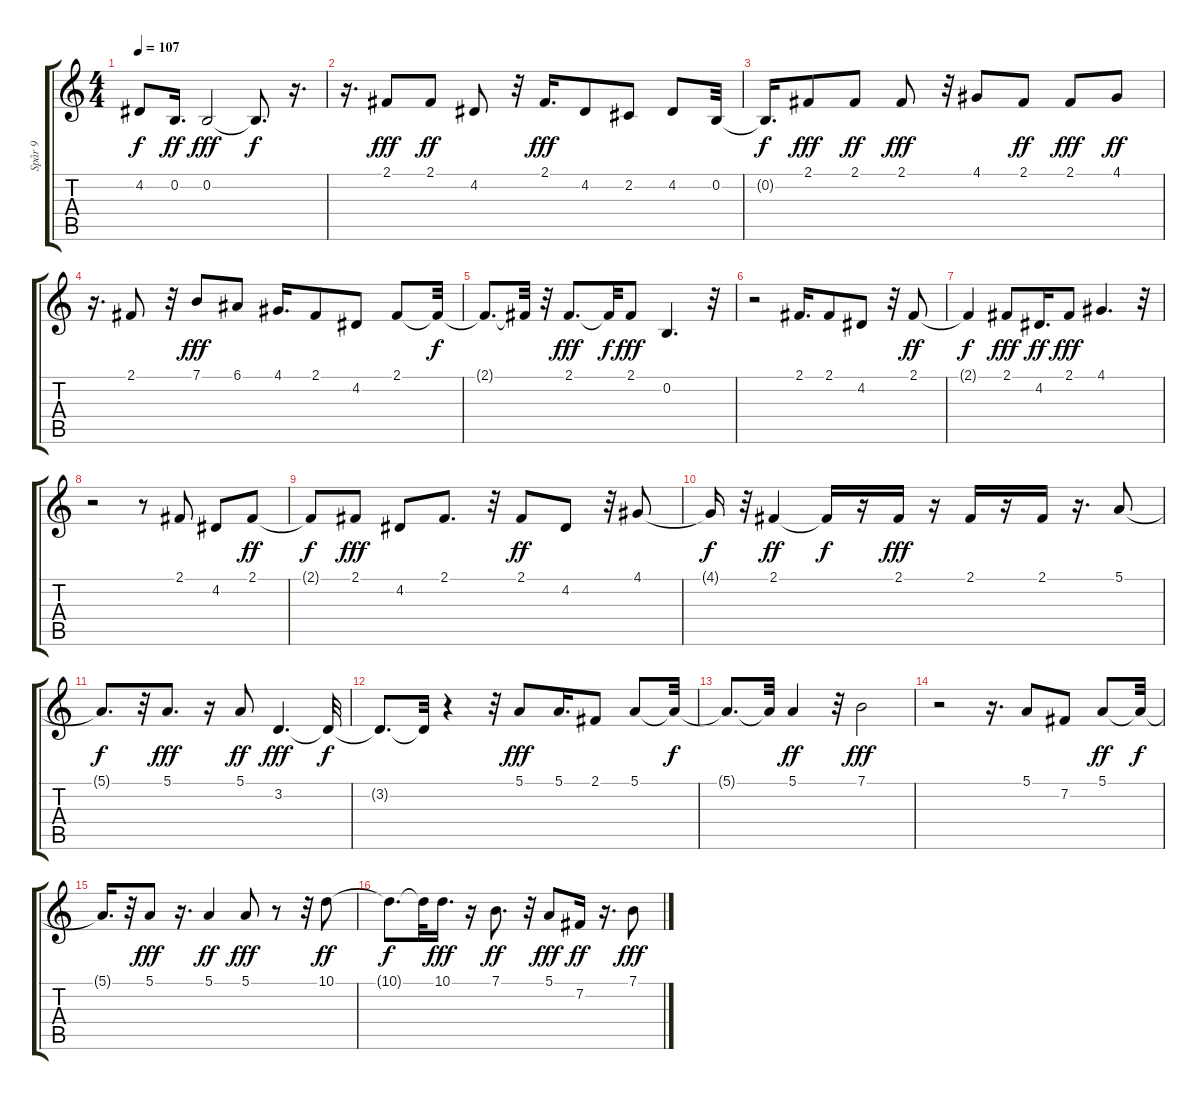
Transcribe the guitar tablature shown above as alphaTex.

\track ("Spår 9" "Spår 9") {instrument altosax}
\staff {score tabs}
\tuning (E4 B3 G3 D3 A2 E2) {hide}
\ts (4 4)
\tempo 107
\clef g2
\ks c
4.2{t}.8{dy f} 0.2.16{d dy ff} 0.2.2{dy fff} 0.2{t}.8{d dy f} r.16{d} |
r.16{d} 2.1.8{dy fff} 2.1.8{dy ff} 4.2.8 r.32 2.1.16{d dy fff} 4.2.8 2.2.8 4.2.8 0.2.32 |
0.2{t}.16{d dy f} 2.1.8{dy fff} 2.1.8{dy ff} 2.1.8{dy fff} r.32 4.1.8 2.1.8{dy ff} 2.1.8{dy fff} 4.1.8{dy ff} |
r.16{d} 2.1.8 r.32 7.1.8{dy fff} 6.1.8 4.1.16{d} 2.1.8 4.2.8 2.1.8 2.1{t}.32{dy f} |
2.1{t}.8{d} 2.1{t}.32 r.32 2.1.8{d dy fff} 2.1{t}.32{dy f} 2.1.8{dy fff} 0.2.4{d} r.32 |
r.2 2.1.16{d} 2.1.8 4.2.8 r.32 2.1.8{dy ff} |
2.1{t}.4{dy f} 2.1.8{dy fff} 4.2.16{d dy ff} 2.1.8{dy fff} 4.1.4{d} r.32 |
r.2 r.8 2.1.8 4.2.8 2.1.8{dy ff} |
2.1{t}.8{dy f} 2.1.8{dy fff} 4.2.8 2.1.8{d} r.32 2.1.8{dy ff} 4.2.8 r.32 4.1.8 |
4.1{t}.16{dy f} r.32 2.1.4{dy ff} 2.1{t}.16{dy f} r.16 2.1.16{dy fff} r.16 2.1.16 r.16 2.1.16 r.16{d} 5.1.8 |
5.1{t}.8{d dy f} r.32 5.1.8{d dy fff} r.16 5.1.8{dy ff} 3.2.4{d dy fff} 3.2{t}.32{dy f} |
3.2{t}.8{d} 3.2{t}.32 r.4 r.32 5.1.8{dy fff} 5.1.16{d} 2.1.8 5.1.8 5.1{t}.32{dy f} |
5.1{t}.8{d} 5.1{t}.32 5.1.4{dy ff} r.32 7.1.2{dy fff} |
r.2 r.16{d} 5.1.8 7.2.8 5.1.8{dy ff} 5.1{t}.32{dy f} |
5.1{t}.16{d} r.32 5.1.8{dy fff} r.16{d} 5.1.4{dy ff} 5.1.8{dy fff} r.8 r.32 10.1.8{dy ff} |
10.1{t}.8{d dy f} 10.1{t}.32 10.1.16{d dy fff} r.16 7.1.8{d dy ff} r.32 5.1.8{dy fff} 7.2.16{dy ff} r.16{d} 7.1.8{dy fff}
